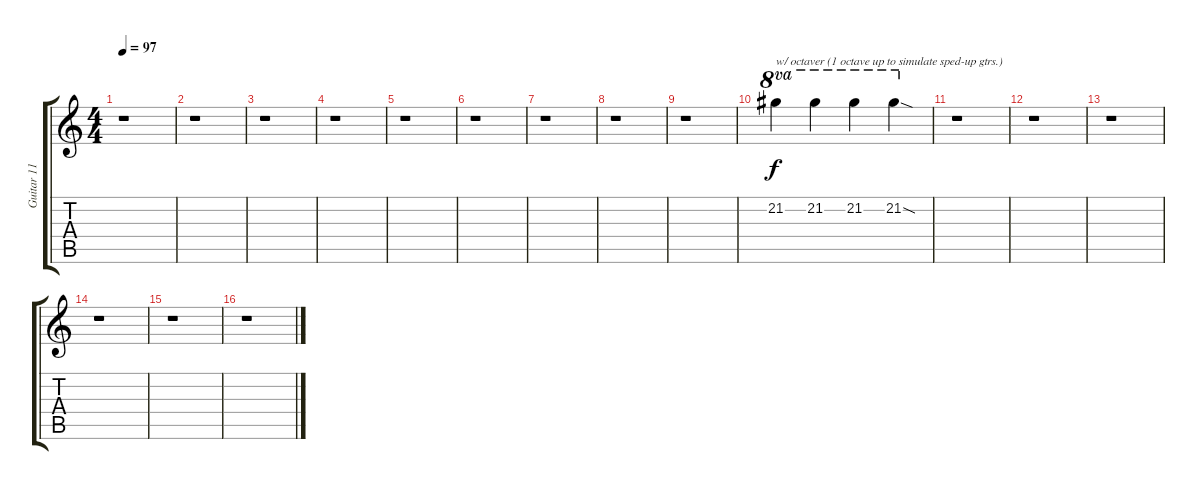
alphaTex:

\track ("Guitar 11 (dist.)" "Guitar 11 ") {instrument distortionguitar}
\staff {score tabs}
\tuning (E4 B3 G3 D3 A2 E2) {hide}
\ts (4 4)
\tempo 97
\clef g2
\ks aminor
r.1{dy f} |
r.1 |
r.1 |
r.1 |
r.1 |
r.1 |
r.1 |
r.1 |
r.1 |
21.2.4{ot 8va txt "w/ octaver (1 octave up to simulate sped-up gtrs.)"} 21.2.4{ot 8va} 21.2.4{ot 8va} 21.2{sod}.4{ot 8va} |
r.1 |
r.1 |
r.1 |
r.1 |
r.1 |
r.1
